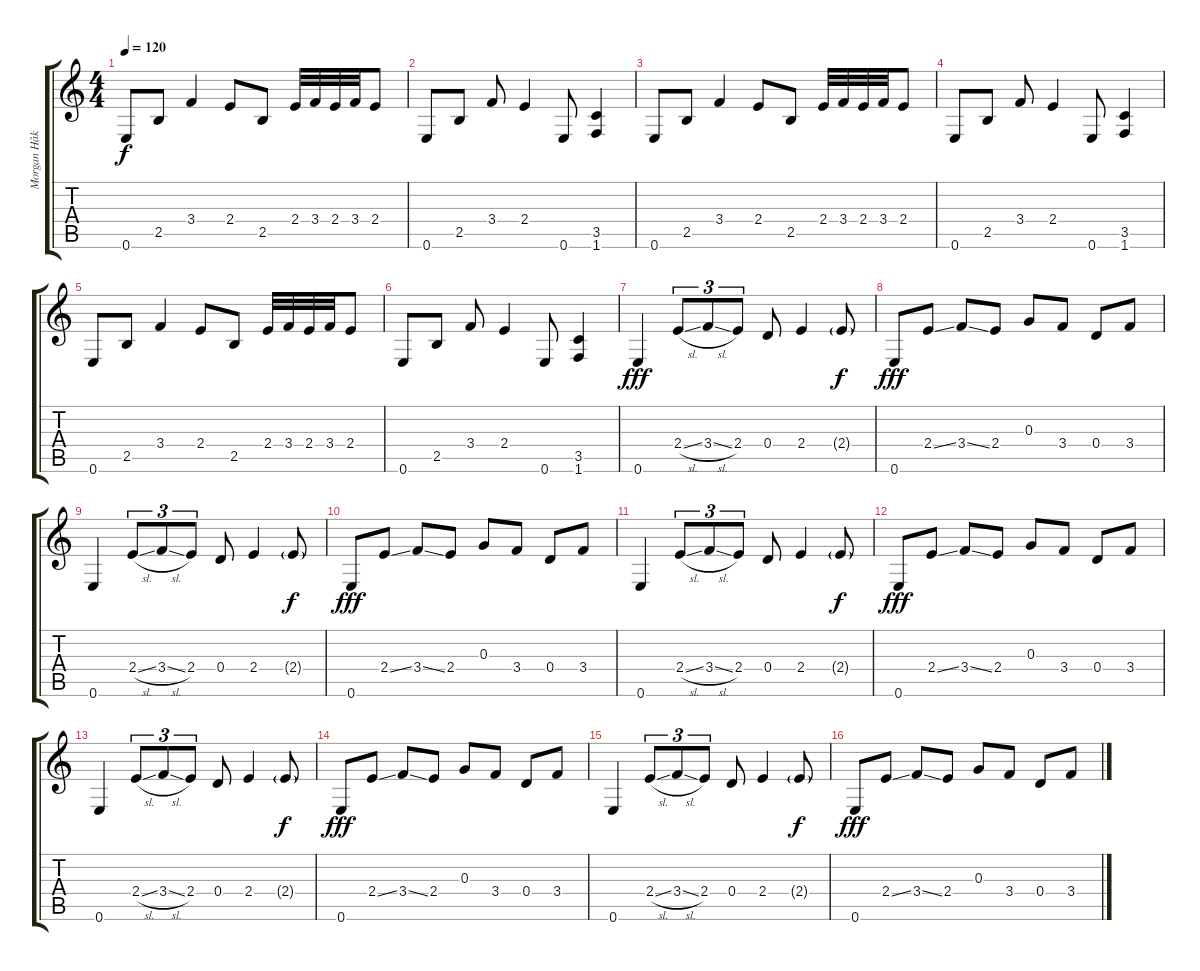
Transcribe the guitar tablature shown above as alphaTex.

\track ("Morgan Håkansson" "Morgan Håk") {instrument distortionguitar}
\staff {score tabs}
\tuning (E4 B3 G3 D3 A2 E2) {hide}
\ts (4 4)
\tempo 120
\clef g2
\ks c
0.6.8{dy f} 2.5.8 3.4.4 2.4.8 2.5.8 2.4.32 3.4.32 2.4.32 3.4.32 2.4.8 |
0.6.8 2.5.8 3.4.8 2.4.4 0.6.8 (3.5 1.6).4 |
0.6.8 2.5.8 3.4.4 2.4.8 2.5.8 2.4.32 3.4.32 2.4.32 3.4.32 2.4.8 |
0.6.8 2.5.8 3.4.8 2.4.4 0.6.8 (3.5 1.6).4 |
0.6.8 2.5.8 3.4.4 2.4.8 2.5.8 2.4.32 3.4.32 2.4.32 3.4.32 2.4.8 |
0.6.8 2.5.8 3.4.8 2.4.4 0.6.8 (3.5 1.6).4 |
0.6.4{dy fff} 2.4{sl}.8{tu (3 2)} 3.4{sl}.8{tu (3 2)} 2.4.8{tu (3 2)} 0.4.8 2.4.4 2.4{g}.8{dy f} |
0.6.8{dy fff} 2.4{ss}.8 3.4{ss}.8 2.4.8 0.3.8 3.4.8 0.4.8 3.4.8 |
0.6.4 2.4{sl}.8{tu (3 2)} 3.4{sl}.8{tu (3 2)} 2.4.8{tu (3 2)} 0.4.8 2.4.4 2.4{g}.8{dy f} |
0.6.8{dy fff} 2.4{ss}.8 3.4{ss}.8 2.4.8 0.3.8 3.4.8 0.4.8 3.4.8 |
0.6.4 2.4{sl}.8{tu (3 2)} 3.4{sl}.8{tu (3 2)} 2.4.8{tu (3 2)} 0.4.8 2.4.4 2.4{g}.8{dy f} |
0.6.8{dy fff} 2.4{ss}.8 3.4{ss}.8 2.4.8 0.3.8 3.4.8 0.4.8 3.4.8 |
0.6.4 2.4{sl}.8{tu (3 2)} 3.4{sl}.8{tu (3 2)} 2.4.8{tu (3 2)} 0.4.8 2.4.4 2.4{g}.8{dy f} |
0.6.8{dy fff} 2.4{ss}.8 3.4{ss}.8 2.4.8 0.3.8 3.4.8 0.4.8 3.4.8 |
0.6.4 2.4{sl}.8{tu (3 2)} 3.4{sl}.8{tu (3 2)} 2.4.8{tu (3 2)} 0.4.8 2.4.4 2.4{g}.8{dy f} |
0.6.8{dy fff} 2.4{ss}.8 3.4{ss}.8 2.4.8 0.3.8 3.4.8 0.4.8 3.4.8
